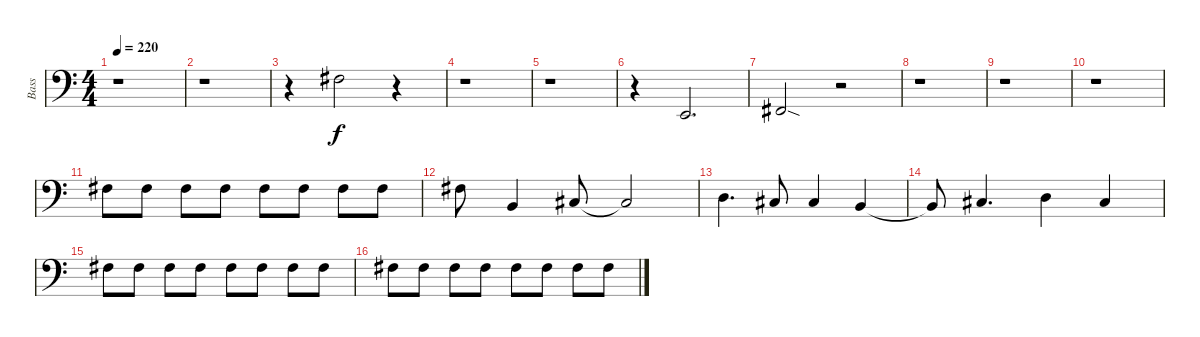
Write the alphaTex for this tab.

\track ("Bass" "Bass") {instrument slapbass1}
\staff {score}
\tuning (G2 D2 A1 E1) {hide}
\ts (4 4)
\tempo 220
\clef f4
\ks c
r.1{dy f} |
r.1 |
r.4 4.2.2 r.4 |
r.1 |
r.1 |
r.4 0.4.2{d} |
2.4{sod}.2 r.2 |
r.1 |
r.1 |
r.1 |
9.3.8 9.3.8 9.3.8 9.3.8 9.3.8 9.3.8 9.3.8 9.3.8 |
9.3.8 2.3.4 4.3.8 4.3{t}.2 |
5.3.4{d} 4.3.8 4.3.4 2.3.4 |
2.3{t}.8 4.3.4{d} 5.3.4 4.3.4 |
9.3.8 9.3.8 9.3.8 9.3.8 9.3.8 9.3.8 9.3.8 9.3.8 |
9.3.8 9.3.8 9.3.8 9.3.8 9.3.8 9.3.8 9.3.8 9.3.8
